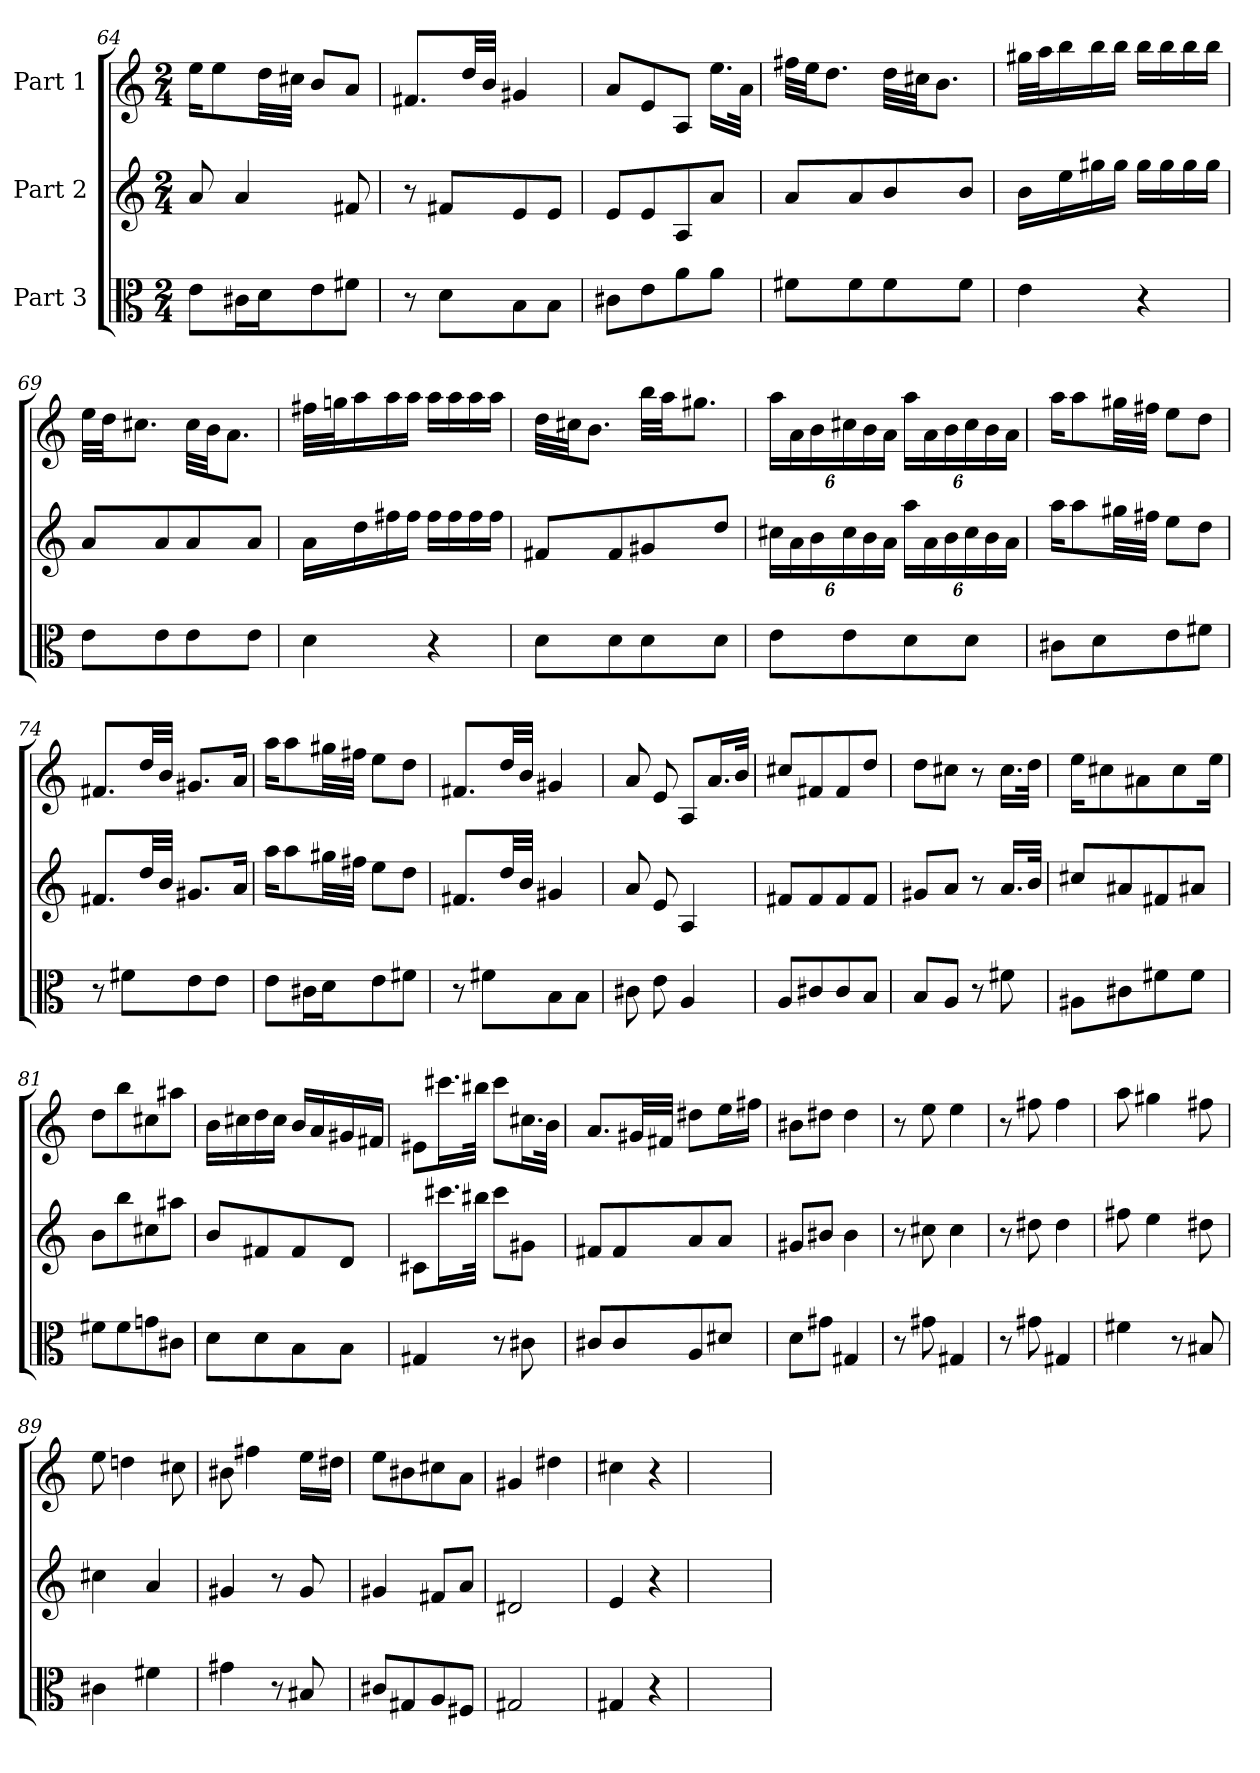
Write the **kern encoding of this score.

**kern	**kern	**kern
*part3	*part2	*part1
*staff3	*staff2	*staff1
*I"Part 3	*I"Part 2	*I"Part 1
*clefC3	*clefG2	*clefG2
*M2/4	*M2/4	*M2/4
=64	=64	=64
8eL	8a	16eeKL
.	.	8ee
16c#L	4a	.
16dJ	.	32ddLL
.	.	32cc#JJJ
8e	.	8bL
8f#J	8f#	8aJ
=65	=65	=65
8r	8r	8.f#L
8dL	8f#L	.
.	.	32ddLL
.	.	32bJJJ
8B	8e	4g#
8BJ	8eJ	.
=66	=66	=66
8c#L	8eL	8aL
8e	8e	8e
8a	8A	8AJ
8aJ	8aJ	16.eeLL
.	.	32aJJk
=67	=67	=67
8f#L	8aL	32ff#LLL
.	.	32eeJJ
.	.	8.ddJ
8f#	8a	.
8f#	8b	32ddLLL
.	.	32cc#JJ
.	.	8.bJ
8f#J	8bJ	.
=68	=68	=68
4e	16bLL	32gg#LLL
.	.	32aaJ
.	16ee	16bb
.	16gg#	16bb
.	16gg#JJ	16bbJJ
4r	16gg#LL	16bbLL
.	16gg#	16bb
.	16gg#	16bb
.	16gg#JJ	16bbJJ
=69	=69	=69
8eL	8aL	32eeLLL
.	.	32ddJJ
.	.	8.cc#J
8e	8a	.
8e	8a	32cc#LLL
.	.	32bJJ
.	.	8.aJ
8eJ	8aJ	.
=70	=70	=70
4d	16aLL	32ff#LLL
.	.	32ggnJ
.	16dd	16aa
.	16ff#	16aa
.	16ff#JJ	16aaJJ
4r	16ff#LL	16aaLL
.	16ff#	16aa
.	16ff#	16aa
.	16ff#JJ	16aaJJ
=71	=71	=71
8dL	8f#L	32ddLLL
.	.	32cc#JJ
.	.	8.bJ
8d	8f#	.
8d	8g#	32bbLLL
.	.	32aaJJ
.	.	8.gg#J
8dJ	8ddJ	.
=72	=72	=72
8eL	24cc#LL	24aaLL
.	24a	24a
.	24b	24b
8e	24cc#	24cc#
.	24b	24b
.	24aJJ	24aJJ
8d	24aaLL	24aaLL
.	24a	24a
.	24b	24b
8dJ	24cc#	24cc#
.	24b	24b
.	24aJJ	24aJJ
=73	=73	=73
8c#L	16aaKL	16aaKL
.	8aa	8aa
8d	.	.
.	32gg#LL	32gg#LL
.	32ff#JJJ	32ff#JJJ
8e	8eeL	8eeL
8f#J	8ddJ	8ddJ
=74	=74	=74
8r	8.f#L	8.f#L
8f#L	.	.
.	32ddLL	32ddLL
.	32bJJJ	32bJJJ
8e	8.g#L	8.g#L
8eJ	.	.
.	16aJk	16aJk
=75	=75	=75
8eL	16aaKL	16aaKL
.	8aa	8aa
16c#L	.	.
16dJ	32gg#LL	32gg#LL
.	32ff#JJJ	32ff#JJJ
8e	8eeL	8eeL
8f#J	8ddJ	8ddJ
=76	=76	=76
8r	8.f#L	8.f#L
8f#L	.	.
.	32ddLL	32ddLL
.	32bJJJ	32bJJJ
8B	4g#	4g#
8BJ	.	.
=77	=77	=77
8c#	8a	8a
8e	8e	8e
4A	4A	8AL
.	.	16.aL
.	.	32bJJk
=78	=78	=78
8AL	8f#L	8cc#L
8c#	8f#	8f#
8c#	8f#	8f#
8BJ	8f#J	8ddJ
=79	=79	=79
8BL	8g#L	8ddL
8AJ	8aJ	8cc#J
8r	8r	8r
8f#	16.aLL	16.cc#LL
.	32bJJk	32ddJJk
=80	=80	=80
8A#XL	8cc#L	16eeKL
.	.	8cc#
8c#	8a#X	.
.	.	8a#X
8f#	8f#	.
.	.	8cc#
8f#J	8a#XJ	.
.	.	16eeJk
=81	=81	=81
8f#L	8bL	8ddL
8f#	8bb	8bb
8gn	8cc#	8cc#
8c#J	8aa#XJ	8aa#XJ
=82	=82	=82
8dL	8bL	16bLL
.	.	16cc#
8d	8f#	16dd
.	.	16cc#JJ
8B	8f#	16bLL
.	.	16a
8BJ	8dJ	16g#
.	.	16f#JJ
=83	=83	=83
4G#	8c#L	8e#XL
.	16.ccc#L	16.ccc#L
.	32bb#XJJk	32bb#XJJk
8r	8ccc#L	8ccc#L
8c#	8g#J	16.cc#L
.	.	32bJJk
=84	=84	=84
8c#L	8f#L	8.aL
8c#	8f#	.
.	.	32g#LL
.	.	32f#JJJ
8A	8a	8dd#XL
8d#XJ	8aJ	16eeL
.	.	16ff#JJ
=85	=85	=85
8dL	8g#L	8b#XL
8g#J	8b#XJ	8dd#XJ
4G#	4b#	4dd#
=86	=86	=86
8r	8r	8r
8g#	8cc#	8ee
4G#	4cc#	4ee
=87	=87	=87
8r	8r	8r
8g#	8dd#X	8ff#
4G#	4dd#	4ff#
=88	=88	=88
4f#	8ff#	8aa
.	4ee	4gg#
8r	.	.
8B#X	8dd#X	8ff#
=89	=89	=89
4c#	4cc#	8ee
.	.	4ddn
4f#	4a	.
.	.	8cc#
=90	=90	=90
4g#	4g#	8b#X
.	.	4ff#
8r	8r	.
8B#X	8g#	16eeLL
.	.	16dd#XJJ
=91	=91	=91
8c#L	4g#	8eeL
8G#	.	8b#X
8A	8f#L	8cc#
8F#J	8aJ	8aJ
=92	=92	=92
2G#	2d#X	4g#
.	.	4dd#X
=93	=93	=93
4G#	4e	4cc#
4r	4r	4r
=94	=94	=94
2ryy	2ryy	2ryy
=	=	=
*-	*-	*-
